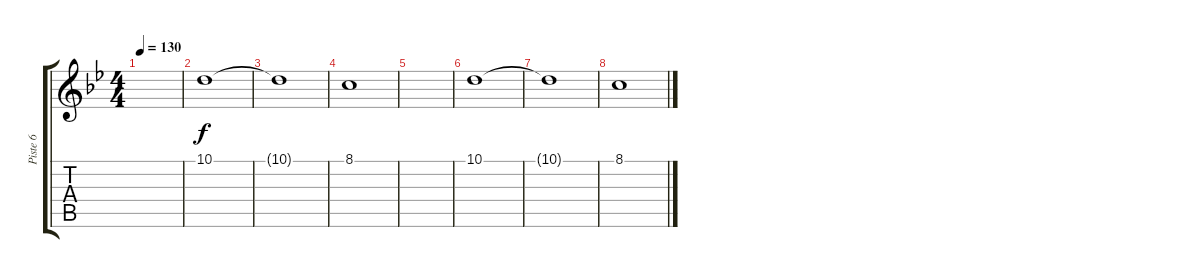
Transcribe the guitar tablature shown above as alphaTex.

\track ("Piste 6" "Piste 6") {instrument choiraahs}
\staff {score tabs}
\tuning (E4 B3 G3 D3 A2 E2) {hide}
\ts (4 4)
\tempo 130
\clef g2
\ks gminor
|
10.1.1 |
10.1{t}.1 |
8.1.1 |
|
10.1.1 |
10.1{t}.1 |
8.1.1
